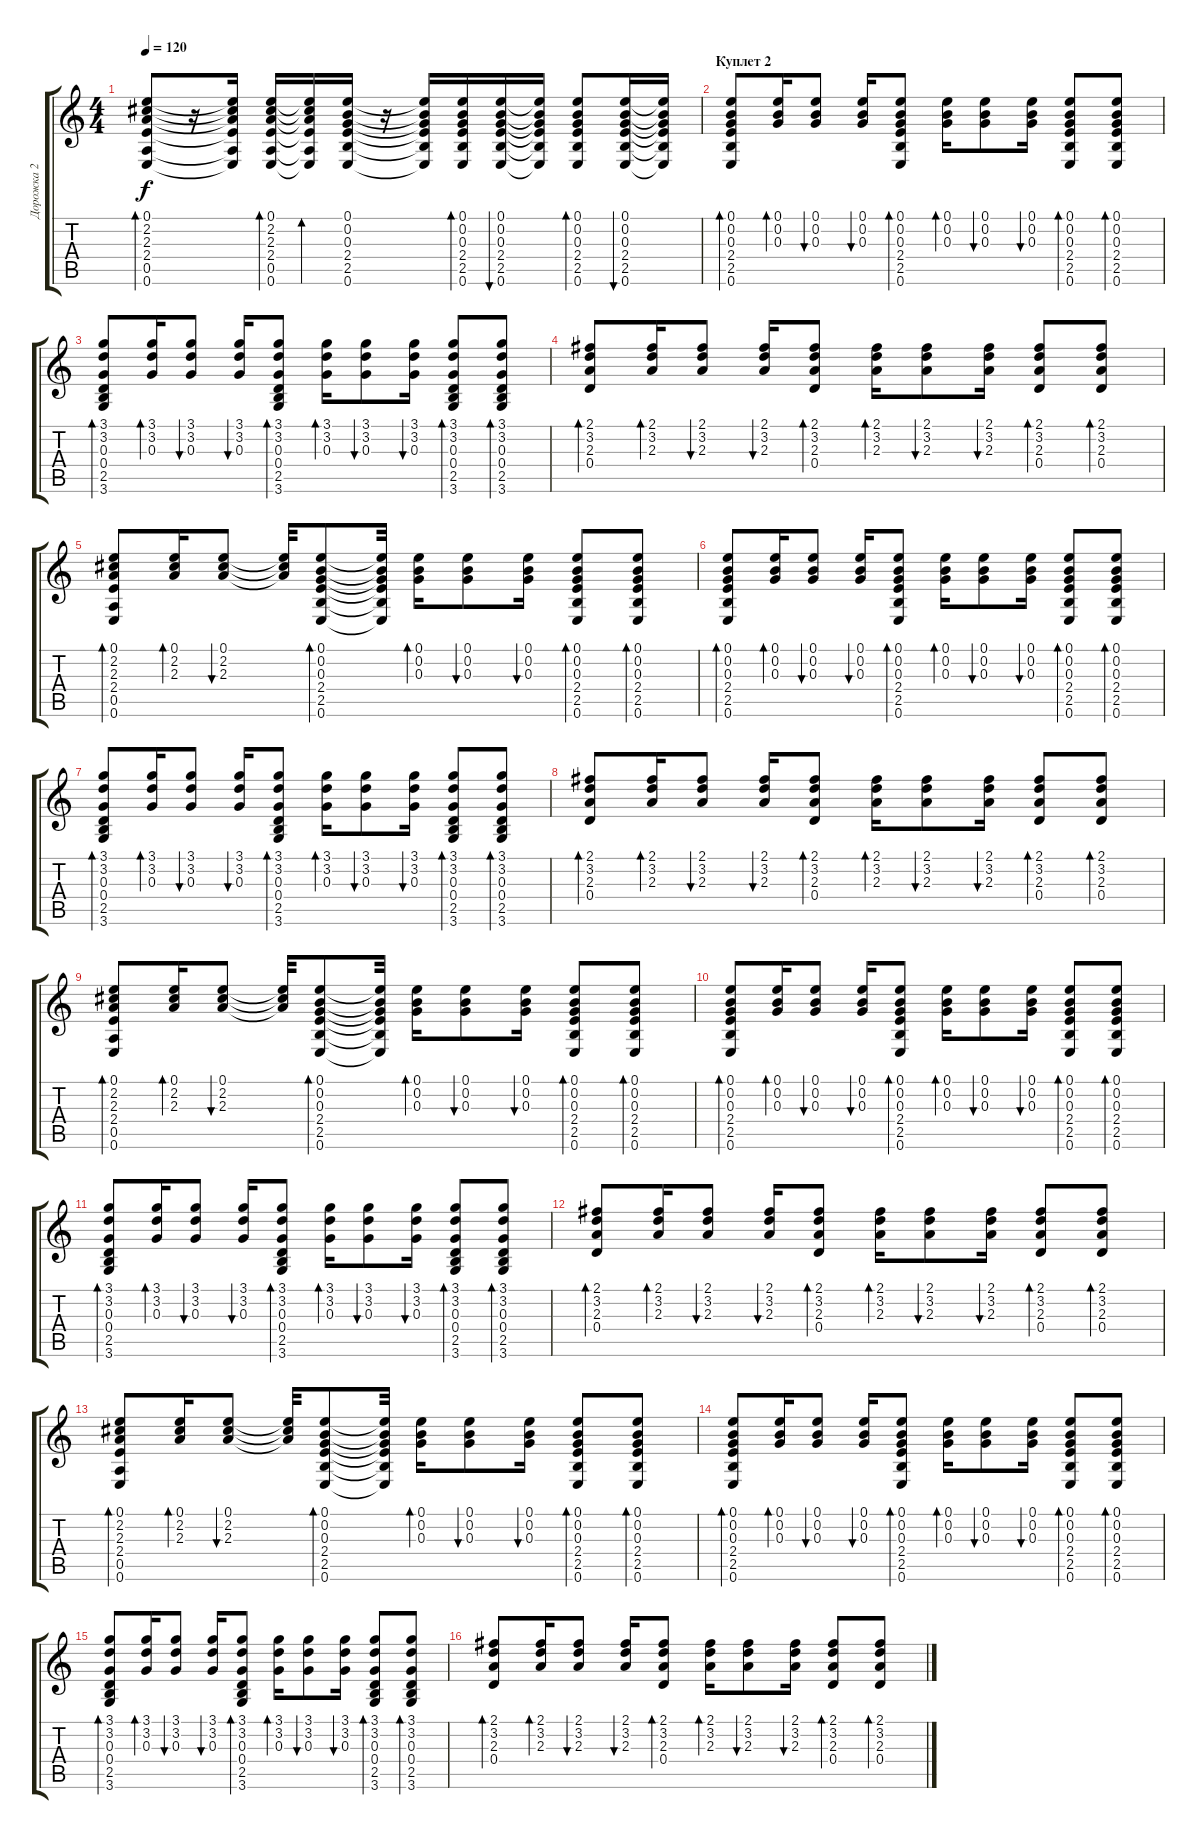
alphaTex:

\track ("Дорожка 2" "Дорожка 2") {instrument acousticguitarsteel}
\staff {score tabs}
\tuning (E4 B3 G3 D3 A2 E2) {hide}
\ts (4 4)
\tempo 120
\clef g2
\ks c
(0.1 2.2 2.3 2.4 0.5 0.6).8{bd 60 dy f} r.16 (0.1{t} 2.2{t} 2.3{t} 2.4{t} 0.5{t} 0.6{t}).16 (0.1 2.2 2.3 2.4 0.5 0.6).16{bd 60} (0.1{t} 2.2{t} 2.3{t} 2.4{t} 0.5{t} 0.6{t}).16{bd 60} (0.1 0.2 0.3 2.4 2.5 0.6).16 r.16 (0.1{t} 0.2{t} 0.3{t} 2.4{t} 2.5{t} 0.6{t}).16 (0.1 0.2 0.3 2.4 2.5 0.6).16{bd 30} (0.1 0.2 0.3 2.4 2.5 0.6).16{bu 30} (0.1{t} 0.2{t} 0.3{t} 2.4{t} 2.5{t} 0.6{t}).16 (0.1 0.2 0.3 2.4 2.5 0.6).8{bd 30} (0.1 0.2 0.3 2.4 2.5 0.6).16{bu 30} (0.1{t} 0.2{t} 0.3{t} 2.4{t} 2.5{t} 0.6{t}).16 |
\section ("" "Куплет 2")
(0.1 0.2 0.3 2.4 2.5 0.6).8{bd 60} (0.1 0.2 0.3).16{bd 60} (0.1 0.2 0.3).8{bu 60} (0.1 0.2 0.3).16{bu 60} (0.1 0.2 0.3 2.4 2.5 0.6).8{bd 60} (0.1 0.2 0.3).16{bd 60} (0.1 0.2 0.3).8{bu 60} (0.1 0.2 0.3).16{bu 60} (0.1 0.2 0.3 2.4 2.5 0.6).8{bd 60} (0.1 0.2 0.3 2.4 2.5 0.6).8{bd 60} |
(3.1 3.2 0.3 0.4 2.5 3.6).8{bd 60} (3.1 3.2 0.3).16{bd 60} (3.1 3.2 0.3).8{bu 60} (3.1 3.2 0.3).16{bu 60} (3.1 3.2 0.3 0.4 2.5 3.6).8{bd 60} (3.1 3.2 0.3).16{bd 60} (3.1 3.2 0.3).8{bu 60} (3.1 3.2 0.3).16{bu 60} (3.1 3.2 0.3 0.4 2.5 3.6).8{bd 60} (3.1 3.2 0.3 0.4 2.5 3.6).8{bd 60} |
(2.1 3.2 2.3 0.4).8{bd 60} (2.1 3.2 2.3).16{bd 60} (2.1 3.2 2.3).8{bu 60} (2.1 3.2 2.3).16{bu 60} (2.1 3.2 2.3 0.4).8{bd 60} (2.1 3.2 2.3).16{bd 60} (2.1 3.2 2.3).8{bu 60} (2.1 3.2 2.3).16{bu 60} (2.1 3.2 2.3 0.4).8{bd 60} (2.1 3.2 2.3 0.4).8{bd 60} |
(0.1 2.2 2.3 2.4 0.5 0.6).8{bd 60} (0.1 2.2 2.3).16{bd 60} (0.1 2.2 2.3).8{bu 60} (0.1{t} 2.2{t} 2.3{t}).32 (0.1 0.2 0.3 2.4 2.5 0.6).8{bd 60} (0.1{t} 0.2{t} 0.3{t} 2.4{t} 2.5{t} 0.6{t}).32 (0.1 0.2 0.3).16{bd 60} (0.1 0.2 0.3).8{bu 60} (0.1 0.2 0.3).16{bu 60} (0.1 0.2 0.3 2.4 2.5 0.6).8{bd 60} (0.1 0.2 0.3 2.4 2.5 0.6).8{bd 60} |
(0.1 0.2 0.3 2.4 2.5 0.6).8{bd 60} (0.1 0.2 0.3).16{bd 60} (0.1 0.2 0.3).8{bu 60} (0.1 0.2 0.3).16{bu 60} (0.1 0.2 0.3 2.4 2.5 0.6).8{bd 60} (0.1 0.2 0.3).16{bd 60} (0.1 0.2 0.3).8{bu 60} (0.1 0.2 0.3).16{bu 60} (0.1 0.2 0.3 2.4 2.5 0.6).8{bd 60} (0.1 0.2 0.3 2.4 2.5 0.6).8{bd 60} |
(3.1 3.2 0.3 0.4 2.5 3.6).8{bd 60} (3.1 3.2 0.3).16{bd 60} (3.1 3.2 0.3).8{bu 60} (3.1 3.2 0.3).16{bu 60} (3.1 3.2 0.3 0.4 2.5 3.6).8{bd 60} (3.1 3.2 0.3).16{bd 60} (3.1 3.2 0.3).8{bu 60} (3.1 3.2 0.3).16{bu 60} (3.1 3.2 0.3 0.4 2.5 3.6).8{bd 60} (3.1 3.2 0.3 0.4 2.5 3.6).8{bd 60} |
(2.1 3.2 2.3 0.4).8{bd 60} (2.1 3.2 2.3).16{bd 60} (2.1 3.2 2.3).8{bu 60} (2.1 3.2 2.3).16{bu 60} (2.1 3.2 2.3 0.4).8{bd 60} (2.1 3.2 2.3).16{bd 60} (2.1 3.2 2.3).8{bu 60} (2.1 3.2 2.3).16{bu 60} (2.1 3.2 2.3 0.4).8{bd 60} (2.1 3.2 2.3 0.4).8{bd 60} |
(0.1 2.2 2.3 2.4 0.5 0.6).8{bd 60} (0.1 2.2 2.3).16{bd 60} (0.1 2.2 2.3).8{bu 60} (0.1{t} 2.2{t} 2.3{t}).32 (0.1 0.2 0.3 2.4 2.5 0.6).8{bd 60} (0.1{t} 0.2{t} 0.3{t} 2.4{t} 2.5{t} 0.6{t}).32 (0.1 0.2 0.3).16{bd 60} (0.1 0.2 0.3).8{bu 60} (0.1 0.2 0.3).16{bu 60} (0.1 0.2 0.3 2.4 2.5 0.6).8{bd 60} (0.1 0.2 0.3 2.4 2.5 0.6).8{bd 60} |
(0.1 0.2 0.3 2.4 2.5 0.6).8{bd 60} (0.1 0.2 0.3).16{bd 60} (0.1 0.2 0.3).8{bu 60} (0.1 0.2 0.3).16{bu 60} (0.1 0.2 0.3 2.4 2.5 0.6).8{bd 60} (0.1 0.2 0.3).16{bd 60} (0.1 0.2 0.3).8{bu 60} (0.1 0.2 0.3).16{bu 60} (0.1 0.2 0.3 2.4 2.5 0.6).8{bd 60} (0.1 0.2 0.3 2.4 2.5 0.6).8{bd 60} |
(3.1 3.2 0.3 0.4 2.5 3.6).8{bd 60} (3.1 3.2 0.3).16{bd 60} (3.1 3.2 0.3).8{bu 60} (3.1 3.2 0.3).16{bu 60} (3.1 3.2 0.3 0.4 2.5 3.6).8{bd 60} (3.1 3.2 0.3).16{bd 60} (3.1 3.2 0.3).8{bu 60} (3.1 3.2 0.3).16{bu 60} (3.1 3.2 0.3 0.4 2.5 3.6).8{bd 60} (3.1 3.2 0.3 0.4 2.5 3.6).8{bd 60} |
(2.1 3.2 2.3 0.4).8{bd 60} (2.1 3.2 2.3).16{bd 60} (2.1 3.2 2.3).8{bu 60} (2.1 3.2 2.3).16{bu 60} (2.1 3.2 2.3 0.4).8{bd 60} (2.1 3.2 2.3).16{bd 60} (2.1 3.2 2.3).8{bu 60} (2.1 3.2 2.3).16{bu 60} (2.1 3.2 2.3 0.4).8{bd 60} (2.1 3.2 2.3 0.4).8{bd 60} |
(0.1 2.2 2.3 2.4 0.5 0.6).8{bd 60} (0.1 2.2 2.3).16{bd 60} (0.1 2.2 2.3).8{bu 60} (0.1{t} 2.2{t} 2.3{t}).32 (0.1 0.2 0.3 2.4 2.5 0.6).8{bd 60} (0.1{t} 0.2{t} 0.3{t} 2.4{t} 2.5{t} 0.6{t}).32 (0.1 0.2 0.3).16{bd 60} (0.1 0.2 0.3).8{bu 60} (0.1 0.2 0.3).16{bu 60} (0.1 0.2 0.3 2.4 2.5 0.6).8{bd 60} (0.1 0.2 0.3 2.4 2.5 0.6).8{bd 60} |
(0.1 0.2 0.3 2.4 2.5 0.6).8{bd 60} (0.1 0.2 0.3).16{bd 60} (0.1 0.2 0.3).8{bu 60} (0.1 0.2 0.3).16{bu 60} (0.1 0.2 0.3 2.4 2.5 0.6).8{bd 60} (0.1 0.2 0.3).16{bd 60} (0.1 0.2 0.3).8{bu 60} (0.1 0.2 0.3).16{bu 60} (0.1 0.2 0.3 2.4 2.5 0.6).8{bd 60} (0.1 0.2 0.3 2.4 2.5 0.6).8{bd 60} |
(3.1 3.2 0.3 0.4 2.5 3.6).8{bd 60} (3.1 3.2 0.3).16{bd 60} (3.1 3.2 0.3).8{bu 60} (3.1 3.2 0.3).16{bu 60} (3.1 3.2 0.3 0.4 2.5 3.6).8{bd 60} (3.1 3.2 0.3).16{bd 60} (3.1 3.2 0.3).8{bu 60} (3.1 3.2 0.3).16{bu 60} (3.1 3.2 0.3 0.4 2.5 3.6).8{bd 60} (3.1 3.2 0.3 0.4 2.5 3.6).8{bd 60} |
(2.1 3.2 2.3 0.4).8{bd 60} (2.1 3.2 2.3).16{bd 60} (2.1 3.2 2.3).8{bu 60} (2.1 3.2 2.3).16{bu 60} (2.1 3.2 2.3 0.4).8{bd 60} (2.1 3.2 2.3).16{bd 60} (2.1 3.2 2.3).8{bu 60} (2.1 3.2 2.3).16{bu 60} (2.1 3.2 2.3 0.4).8{bd 60} (2.1 3.2 2.3 0.4).8{bd 60}
